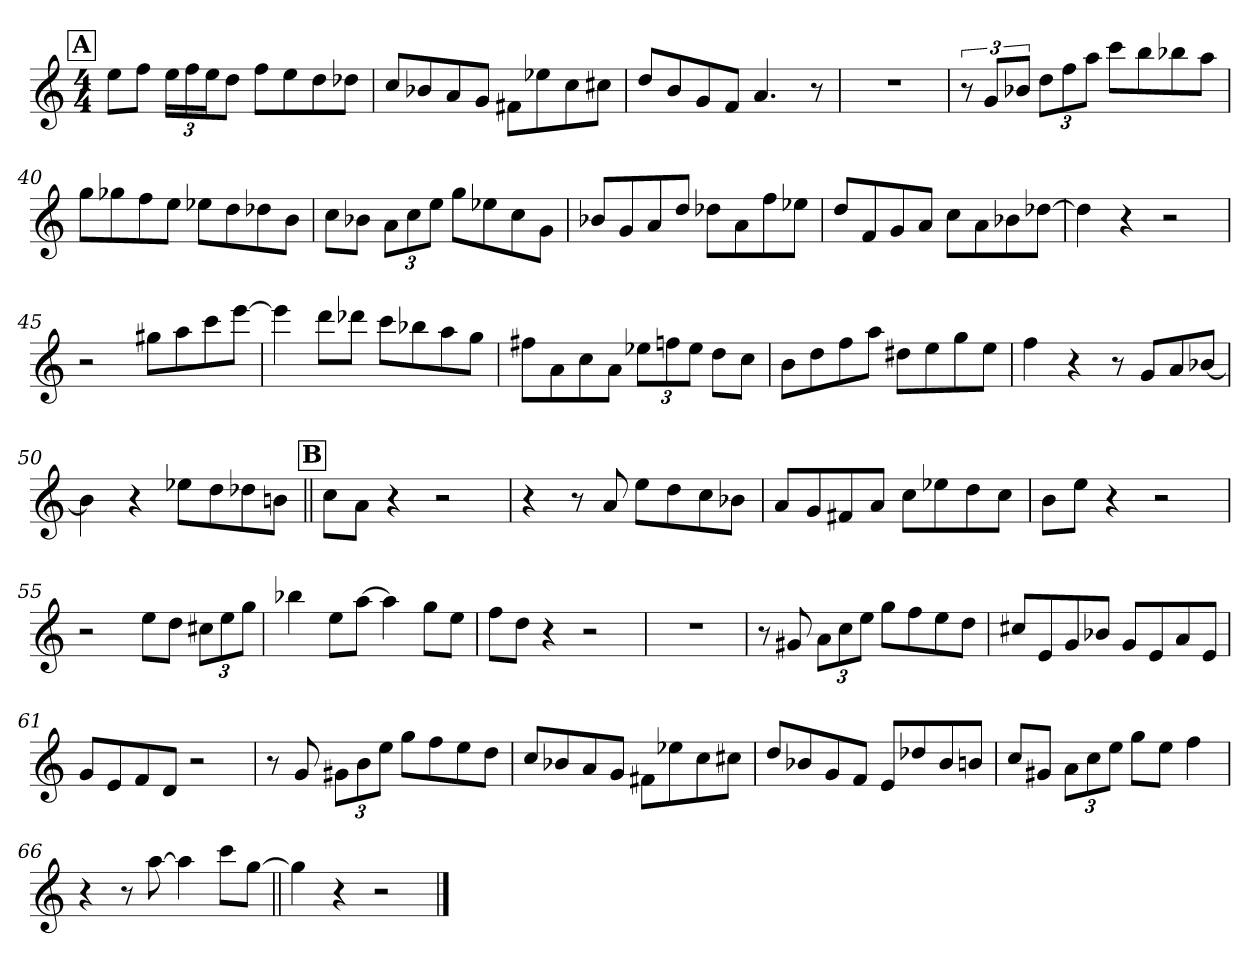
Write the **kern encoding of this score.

**kern
*part1
*staff1
!!LO:LB:g=z
*clefG2
*ITrd5c9
*k[b-e-a-]
*M4/4
!!LO:REH:place=s1:a:B:fs=16.2:t=A
=35
8g\L
8a-\J
24g\LL
24a-\
24g\J
8f\J
8a-\L
8g\
8f\
8f-X\J
=36
8e-/L
8d-X/
8c/
8B-/J
8An\L
8g-X\
8e-\
8en\J
=37
8f/L
8d/
8B-/
8A-/J
4.c/
8r
=38
1r
!!LO:LB:g=z
=39
12r
12B-/L
12d-X/J
12f\L
12a-\
12cc\J
8ee-\L
8dd\
8dd-X\
8cc\J
=40
8b-\L
8b--X\
8a-\
8g\J
8g-X\L
8f\
8f-X\
8d\J
=41
8e-\L
8d-X\J
12c\L
12e-\
12g\J
8b-\L
8g-X\
8e-\
8B-\J
=42
8d-X/L
8B-/
8c/
8f/J
8f-X\L
8c\
8a-\
8g-X\J
!!LO:LB:g=z
=43
8f/L
8A-/
8B-/
8c/J
8e-\L
8c\
8d-X\
[8f-X\J
=44
4f-\]
4r
2r
=45
2r
8bn\L
8cc\
8ee-\
[8gg\J
=46
4gg\]
8ff\L
8ff-X\J
8ee-\L
8dd-X\
8cc\
8b-\J
!!LO:LB:g=z
=47
8an\L
8c\
8e-\
8c\J
12g-X\L
12a-X\
12g-\J
8f\L
8e-\J
=48
8d\L
8f\
8a-\
8cc\J
8f#X\L
8g\
8b-\
8g\J
=49
4a-\
4r
8r
8B-/L
8c/
[8d-X/J
=50
4d-\]
4r
8g-X\L
8f\
8f-X\
8dn\J
!!LO:LB:g=z
!!LO:REH:place=s1:a:B:fs=16.2:t=B
=51||
8e-\L
8c\J
4r
2r
=52
4r
8r
8c/
8g\L
8f\
8e-\
8d-X\J
=53
8c/L
8B-/
8An/
8c/J
8e-\L
8g-X\
8f\
8e-\J
=54
8d\L
8g\J
4r
2r
!!LO:LB:g=z
=55
2r
8g\L
8f\J
12en\L
12g\
12b-\J
=56
4dd-X\
8g\L
[8cc\J
4cc\]
8b-\L
8g\J
=57
8a-\L
8f\J
4r
2r
=58
1r
=59
8r
8Bn/
12c\L
12e-\
12g\J
8b-\L
8a-\
8g\
8f\J
!!LO:LB:g=z
=60
8en/L
8G/
8B-/
8d-X/J
8B-/L
8G/
8c/
8G/J
=61
8B-/L
8G/
8A-/
8F/J
2r
=62
8r
8B-/
12Bn\L
12d\
12g\J
8b-\L
8a-\
8g\
8f\J
=63
8e-/L
8d-X/
8c/
8B-/J
8An\L
8g-X\
8e-\
8en\J
!!LO:LB:g=z
=64
8f/L
8d-X/
8B-/
8A-/J
8G/L
8f-X/
8d-/
8dn/J
=65
8e-/L
8Bn/J
12c\L
12e-\
12g\J
8b-\L
8g\J
4a-\
=66
4r
8r
[8cc\
4cc\]
8ee-\L
[8b-\J
=67||
4b-\]
4r
2r
==
*-
